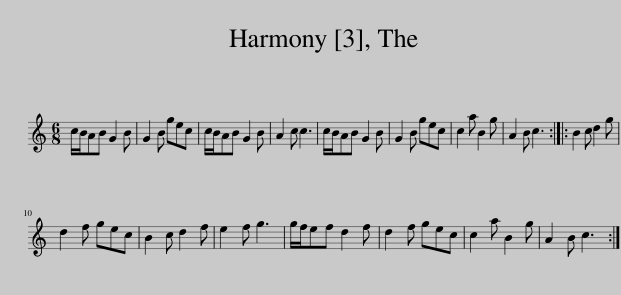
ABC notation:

X:1
L:1/8
M:6/8
I:linebreak $
K:C
V:1 treble
V:1
 c/B/AB G2 B | G2 B gec | c/B/AB G2 B | A2 c c3 | c/B/AB G2 B | %5
 G2 B gec | c2 a B2 g | A2 B c3 :: B2 c d2 g |$ d2 f gec | %10
 B2 c d2 f | e2 f g3 | g/f/ef d2 f | d2 f gec | c2 a B2 g | %15
 A2 B c3 :| %16
